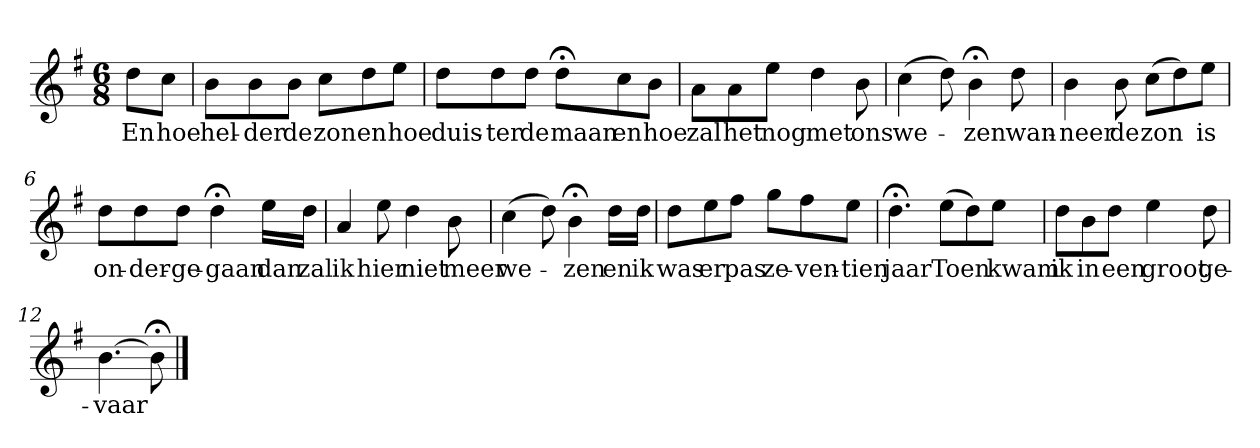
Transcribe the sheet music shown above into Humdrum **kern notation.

**kern	**text
*part1	*part1
*staff1	*staff1
*k[f#]	*
*G:	*
*M6/8	*
*MM120	*
=	=
8ddL	En
8ccJ	hoe
=1	=1
8bL	hel-
8b	-der
8bJ	de
8ccL	zon
8dd	en
8eeJ	hoe
=2	=2
8ddL	duis-
8dd	-ter
8ddJ	de
8dd;<L	maan
8cc	en
8bJ	hoe
=3	=3
8aL	zal
8a	het
8eeJ	nog
4dd	met
8b	ons
=4	=4
(4cc	we-
8dd)	.
4b;<	-zen
8dd	wan-
=5	=5
4b	-neer
8b	de
(8ccL	zon
8dd)	.
8eeJ	is
=6	=6
8ddL	on-
8dd	-der-
8ddJ	-ge-
4dd;<	-gaan
16eeLL	dan
16ddJJ	zal
=7	=7
4a	ik
8ee	hier
4dd	niet
8b	meer
=8	=8
(4cc	we-
8dd)	.
4b;<	-zen
16ddLL	en
16ddJJ	ik
=9	=9
8ddL	was
8ee	er
8ff#J	pas
8ggL	ze-
8ff#	-ven-
8eeJ	-tien
=10	=10
4.dd;<	jaar
(8eeL	Toen
8dd)	.
8eeJ	kwam
=11	=11
8ddL	ik
8b	in
8ddJ	een
4ee	groot
8dd	ge-
=12	=12
[4.b	-vaar
8b;<]	.
==	==
*-	*-
